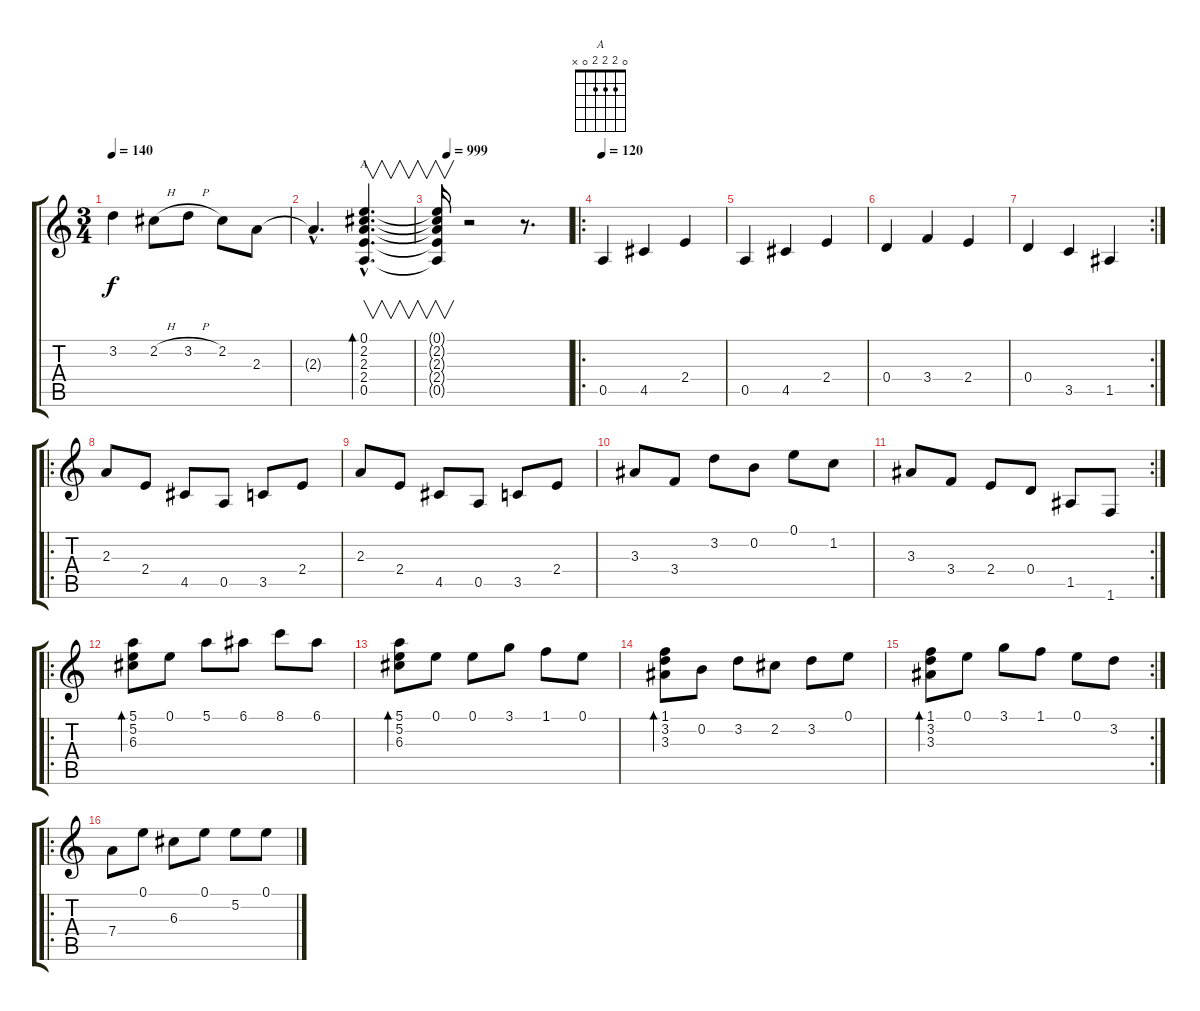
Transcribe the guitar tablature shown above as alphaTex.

\track "" {instrument acousticguitarnylon}
\staff {score tabs}
\tuning (E4 B3 G3 D3 A2 E2) {hide}
\chord ("A" 0 2 2 2 0 x)
\ts (3 4)
\tempo 140
\clef g2
\ks c
3.2{t}.4{dy f} 2.2{h}.8 3.2{h}.8 2.2.8 2.3.8 |
2.3{hac t}.4{d} (0.1{hac} 2.2{hac} 2.3{hac} 2.4{hac} 0.5{hac}).4{v d bd 480 ch "A"} |
\tempo (999 0.08333333333333333)
(0.1{t} 2.2{t} 2.3{t} 2.4{t} 0.5{t}).16{v} r.2 r.8{d} |
\ro
\tempo 120
0.5.4 4.5.4 2.4.4 |
0.5.4 4.5.4 2.4.4 |
0.4.4 3.4.4 2.4.4 |
\rc 2
0.4.4 3.5.4 1.5.4 |
\ro
2.3.8 2.4.8 4.5.8 0.5.8 3.5.8 2.4.8 |
2.3.8 2.4.8 4.5.8 0.5.8 3.5.8 2.4.8 |
3.3.8 3.4.8 3.2.8 0.2.8 0.1.8 1.2.8 |
\rc 2
3.3.8 3.4.8 2.4.8 0.4.8 1.5.8 1.6.8 |
\ro
(5.1 5.2 6.3).8{bd 480} 0.1.8 5.1.8 6.1.8 8.1.8 6.1.8 |
(5.1 5.2 6.3).8{bd 480} 0.1.8 0.1.8 3.1.8 1.1.8 0.1.8 |
(1.1 3.2 3.3).8{bd 480} 0.2.8 3.2.8 2.2.8 3.2.8 0.1.8 |
\rc 2
(1.1 3.2 3.3).8{bd 480} 0.1.8 3.1.8 1.1.8 0.1.8 3.2.8 |
\ro
7.4.8 0.1.8 6.3.8 0.1.8 5.2.8 0.1.8
